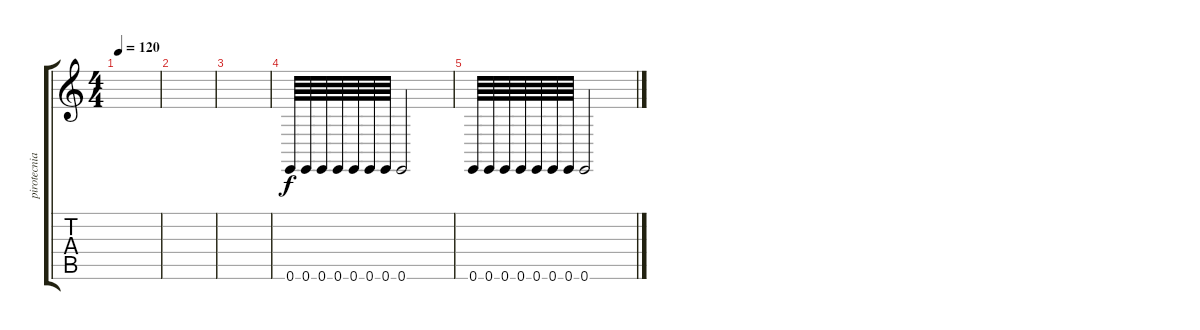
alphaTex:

\track ("pirotecnia" "pirotecnia") {instrument gunshot}
\staff {score tabs}
\tuning (E4 B3 G3 D3 A2 E2) {hide}
\ts (4 4)
\tempo 120
\clef g2
\ks c
|
|
|
0.6.64 0.6.64 0.6.64 0.6.64 0.6.64 0.6.64 0.6.64 0.6.2 |
0.6.64 0.6.64 0.6.64 0.6.64 0.6.64 0.6.64 0.6.64 0.6.2
